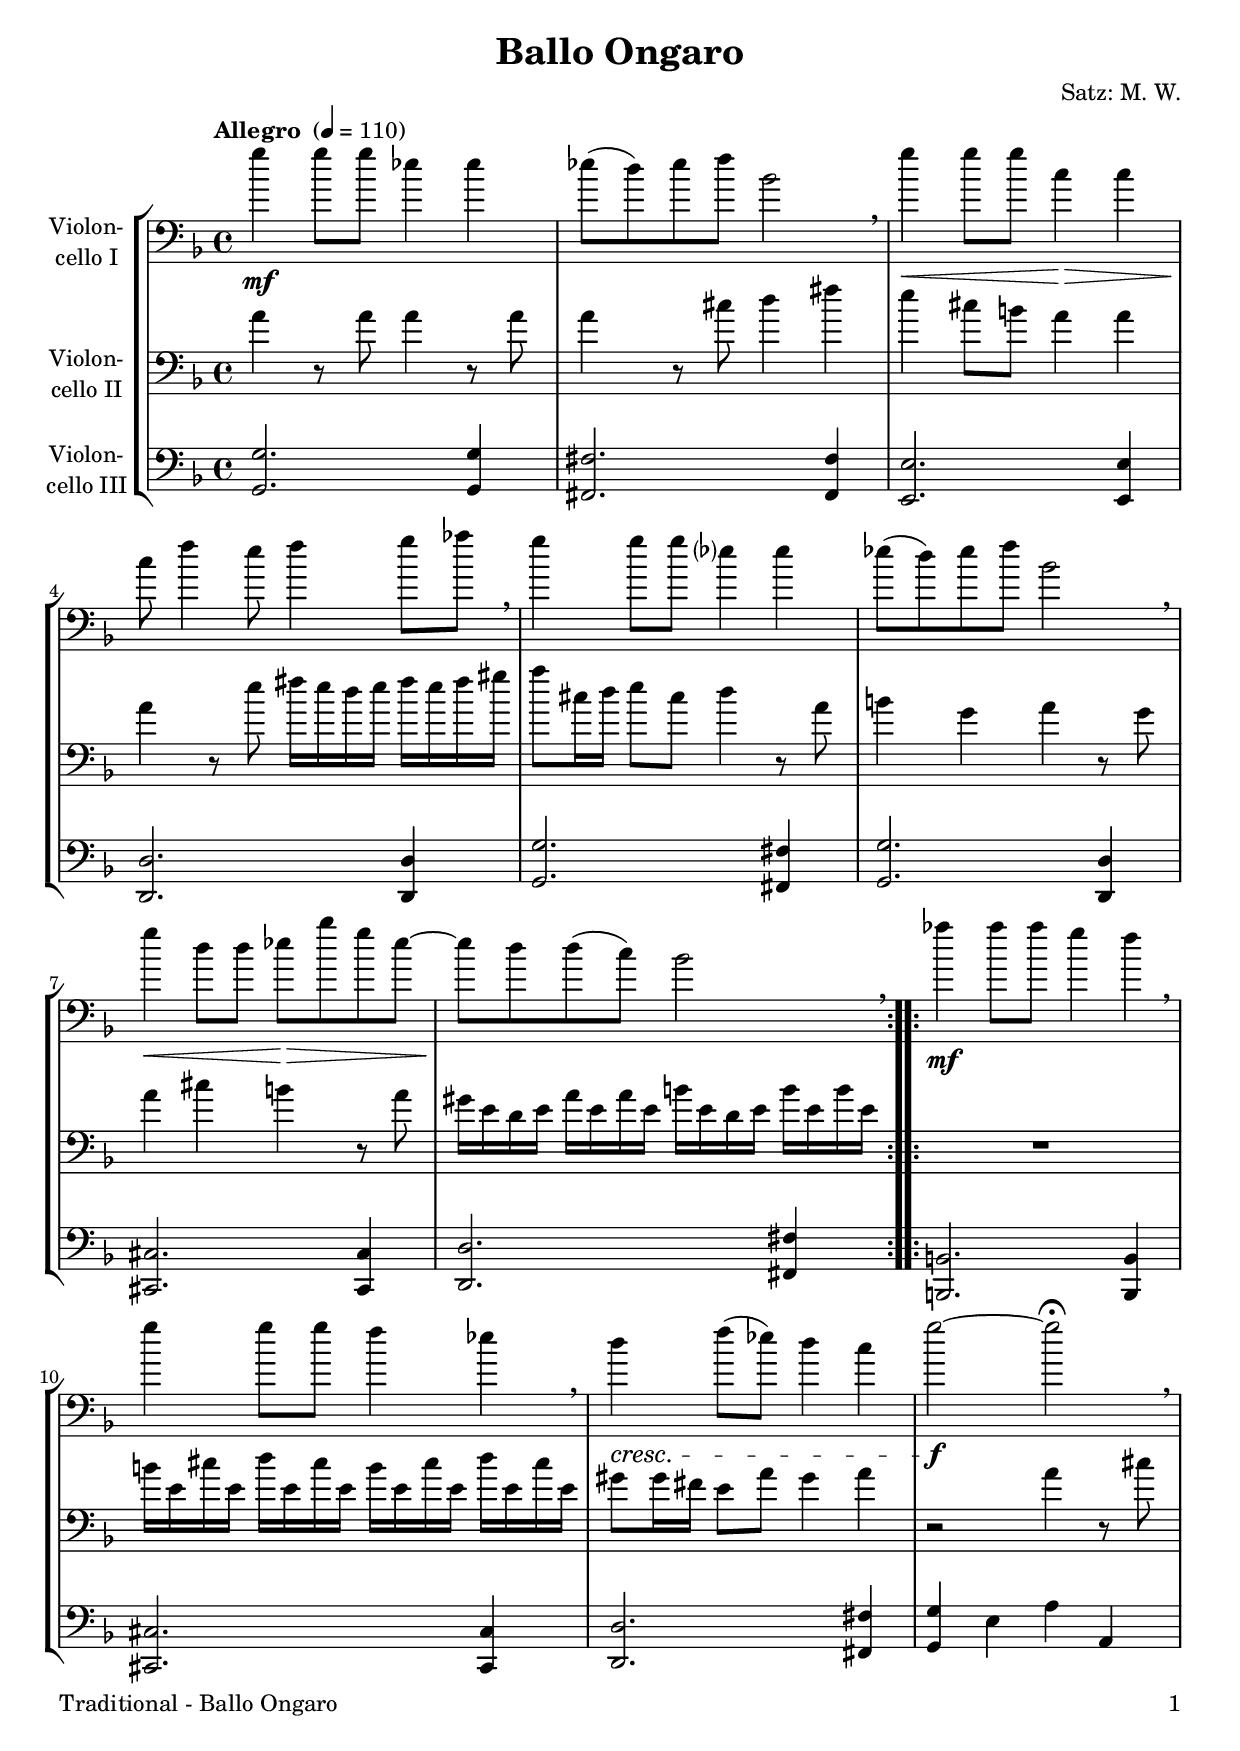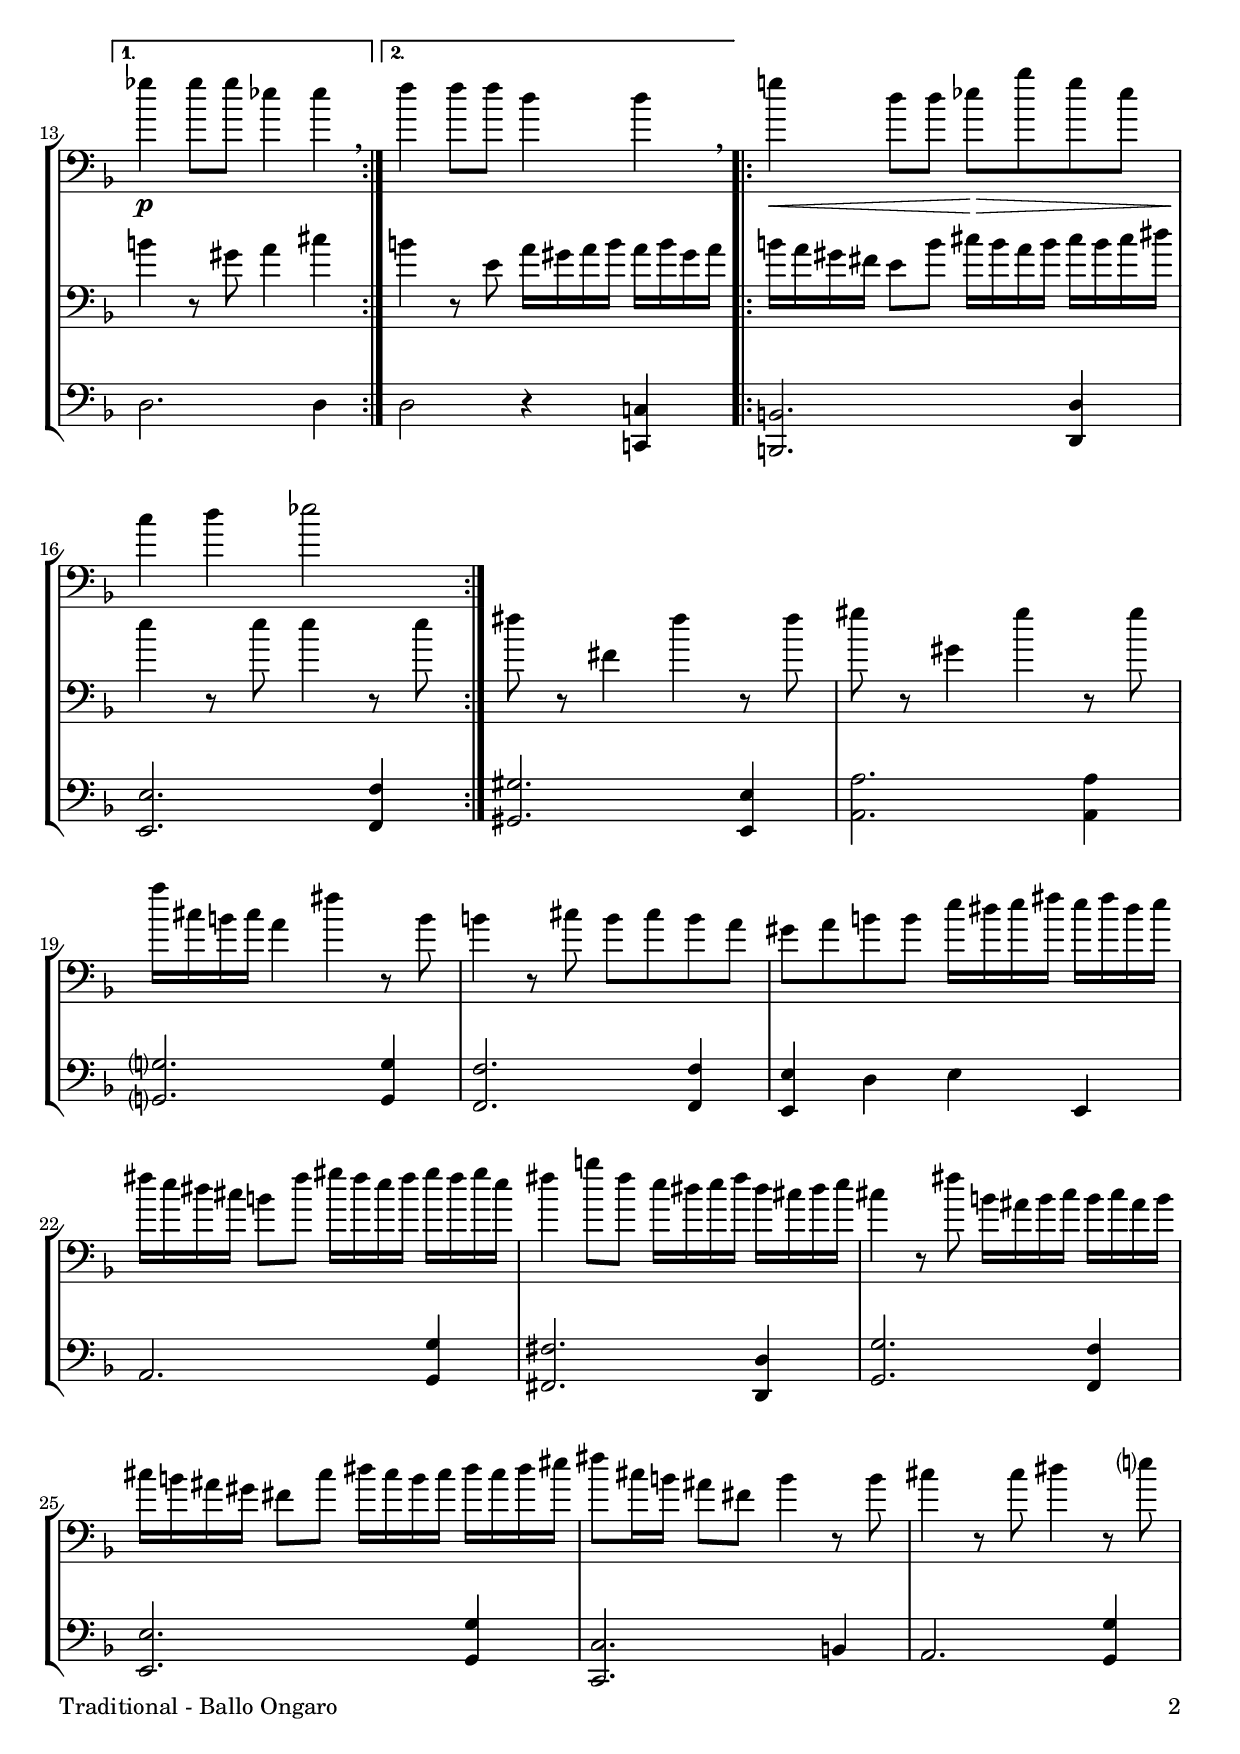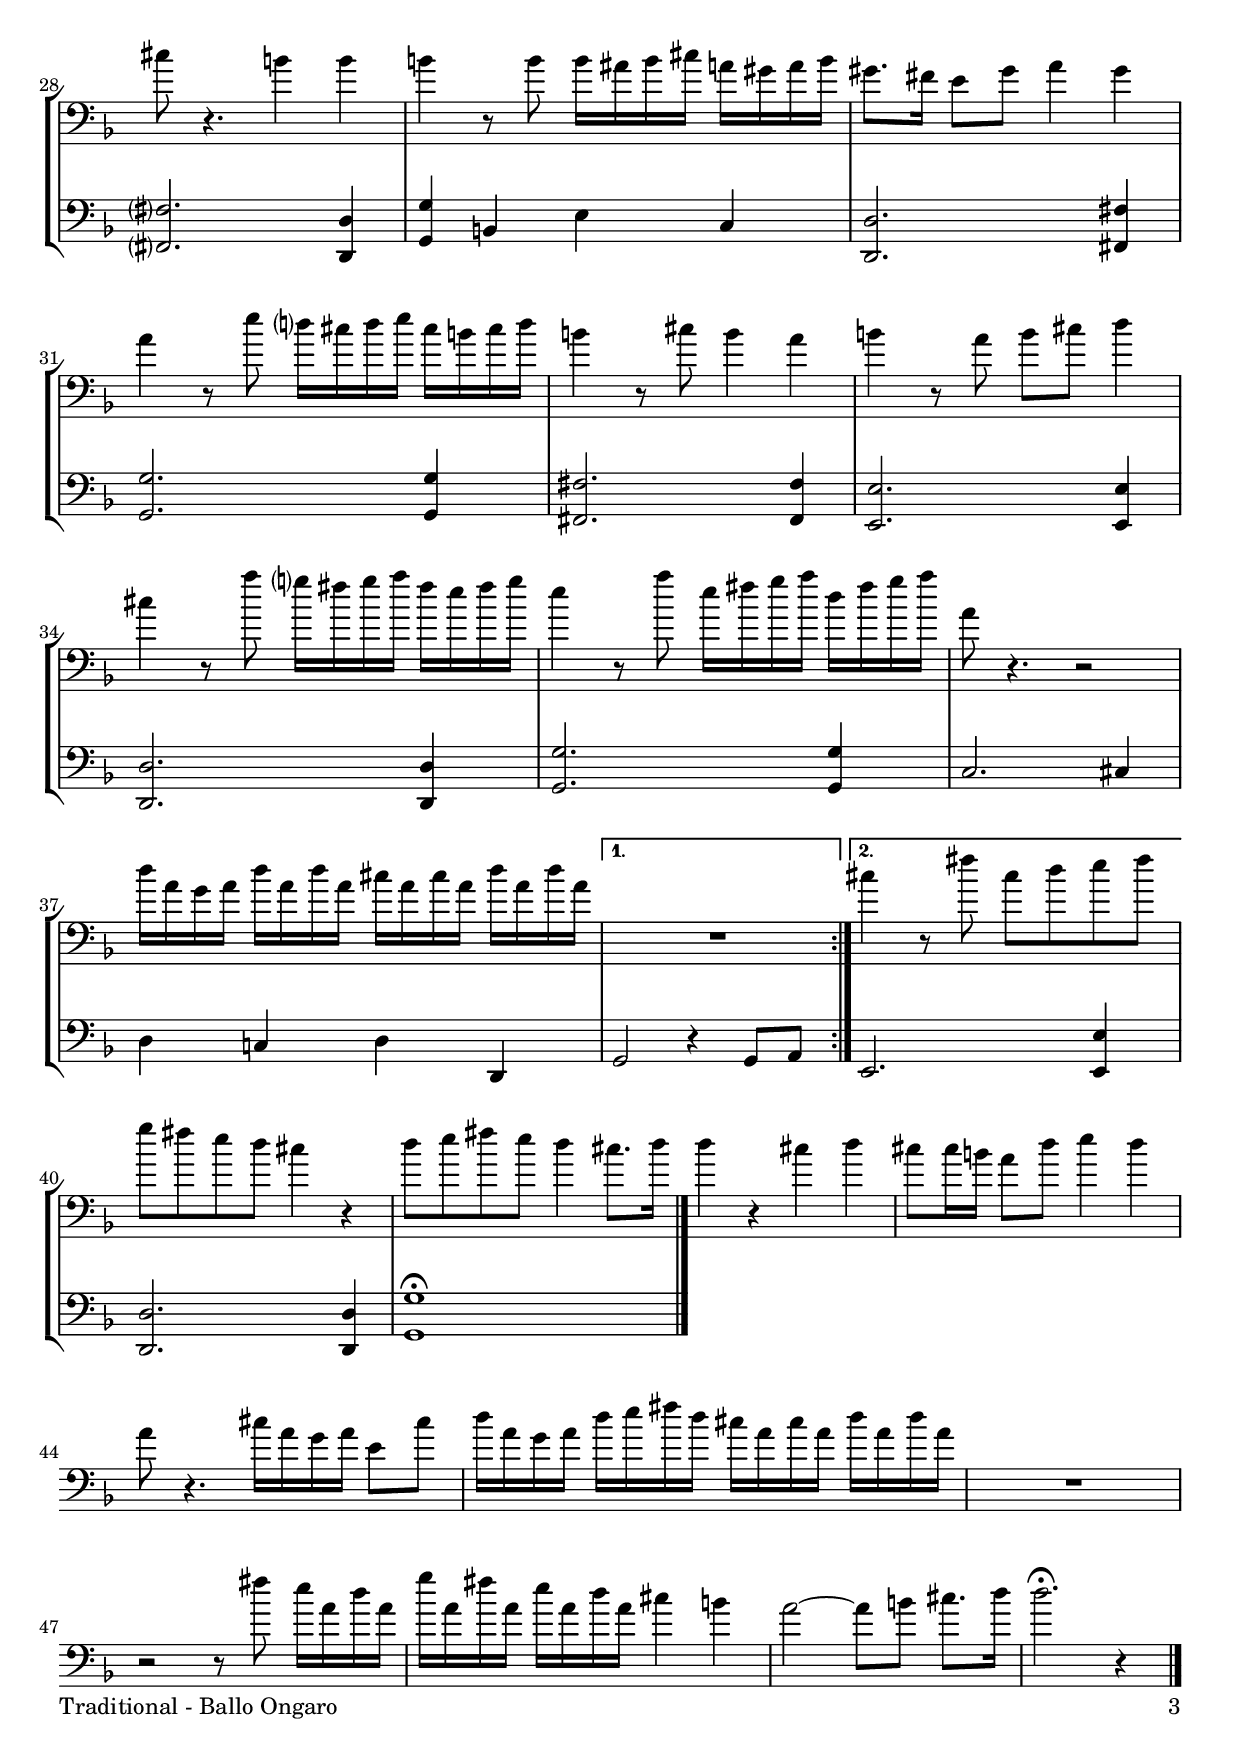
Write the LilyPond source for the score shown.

\version "2.24.1"
\include "deutsch.ly"
  
#(set-global-staff-size 20)

\header {
  title     = "Ballo Ongaro"
  composer  = "Satz: M. W."
%  arranger  = ""
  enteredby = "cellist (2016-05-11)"
%  piece     = "()"
}

voiceconsts = {
  \key f \major
  \time 4/4
  \clef "bass"
  %\numericTimeSignature
  \compressEmptyMeasures
  \tempo "Allegro " 4=110
}

mist = "string ensemble 1"
mivl = "violin"
miba = "cello"
mipz = "pizzicato strings"

daca = \mark \markup \box \italic "D.C."

\include "v1.ily"
\include "v2.ily"
\include "v3.ily"

music = \new StaffGroup <<
      \new Staff {
	\set Staff.midiInstrument = \miba
	\set Staff.instrumentName = \markup \center-column { "Violon-" "cello I" }
	\transpose f f { \va }
      }

      \new Staff {
	\set Staff.midiInstrument = \miba
	\set Staff.instrumentName = \markup \center-column { "Violon-" "cello II" }
	\transpose f f { \vb }
      }

      \new Staff {
	\set Staff.midiInstrument = \miba
	\set Staff.instrumentName = \markup \center-column { "Violon-" "cello III" }
	\transpose f f { \vc }
      }
>>

\book {
   \paper {
    print-page-number = ##t
    print-first-page-number = ##t
    ragged-last-bottom = ##f
    oddHeaderMarkup = \markup \null
    evenHeaderMarkup = \markup \null
    oddFooterMarkup = \markup {
      \fill-line {
        \if \should-print-page-number
        "Traditional - Ballo Ongaro" \fromproperty #'page:page-number-string
      }
    }
    evenFooterMarkup = \oddFooterMarkup
  } \score {
    \music
    \layout {}
  }

  \score {
    \unfoldRepeats \music

    \midi {
      \context {
        \Score
      }
    }
  }
}